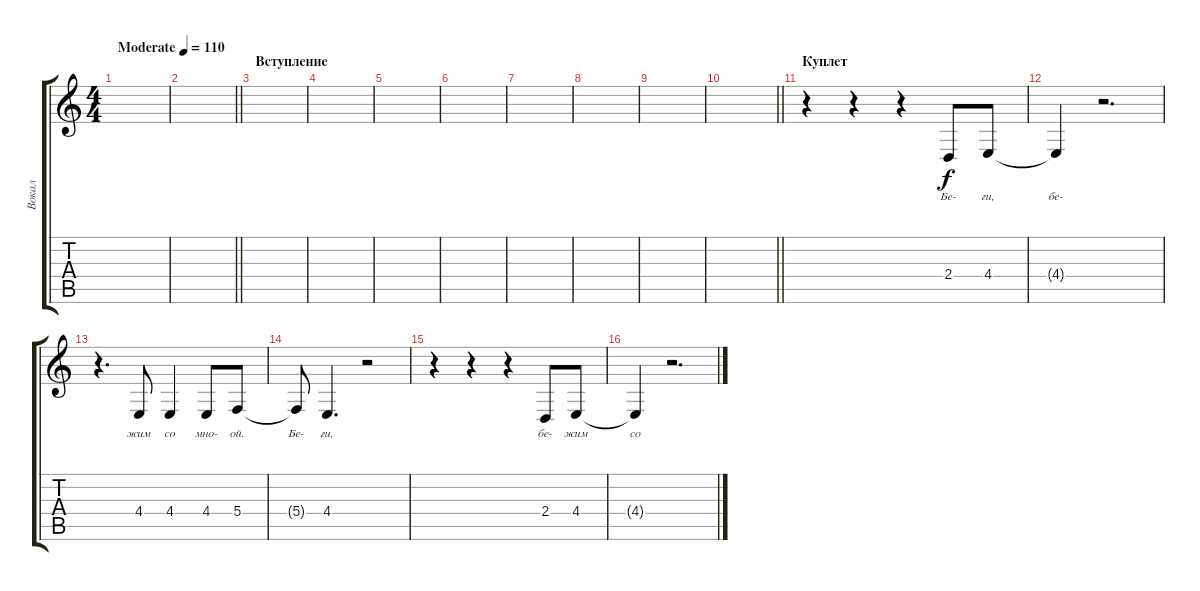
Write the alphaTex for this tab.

\track ("Вокал" "Вокал") {instrument violin}
\staff {score tabs}
\tuning (D4 A3 F3 C3 G2 C2) {hide}
\ts (4 4)
\tempo (110 "Moderate")
\clef g2
\ks c
|
\barLineRight lightlight
|
\section ("" "Вступление")
|
|
|
|
|
|
|
\barLineRight lightlight
|
\section ("" "Куплет")
r.4 r.4 r.4 2.4.8{lyrics (0 "Бе-") lyrics (1 "") lyrics (2 "") lyrics (3 "") lyrics (4 "")} 4.4.8{lyrics (0 "ги,") lyrics (1 "") lyrics (2 "") lyrics (3 "") lyrics (4 "")} |
4.4{t}.4{lyrics (0 "бе-") lyrics (1 "") lyrics (2 "") lyrics (3 "") lyrics (4 "")} r.2{d} |
r.4{d} 4.4.8{lyrics (0 "жим") lyrics (1 "") lyrics (2 "") lyrics (3 "") lyrics (4 "")} 4.4.4{lyrics (0 "со") lyrics (1 "") lyrics (2 "") lyrics (3 "") lyrics (4 "")} 4.4.8{lyrics (0 "мно-") lyrics (1 "") lyrics (2 "") lyrics (3 "") lyrics (4 "")} 5.4.8{lyrics (0 "ой.") lyrics (1 "") lyrics (2 "") lyrics (3 "") lyrics (4 "")} |
5.4{t}.8{lyrics (0 "Бе-") lyrics (1 "") lyrics (2 "") lyrics (3 "") lyrics (4 "")} 4.4.4{d lyrics (0 "ги,") lyrics (1 "") lyrics (2 "") lyrics (3 "") lyrics (4 "")} r.2 |
r.4 r.4 r.4 2.4.8{lyrics (0 "бе-") lyrics (1 "") lyrics (2 "") lyrics (3 "") lyrics (4 "")} 4.4.8{lyrics (0 "жим") lyrics (1 "") lyrics (2 "") lyrics (3 "") lyrics (4 "")} |
4.4{t}.4{lyrics (0 "со") lyrics (1 "") lyrics (2 "") lyrics (3 "") lyrics (4 "")} r.2{d}
